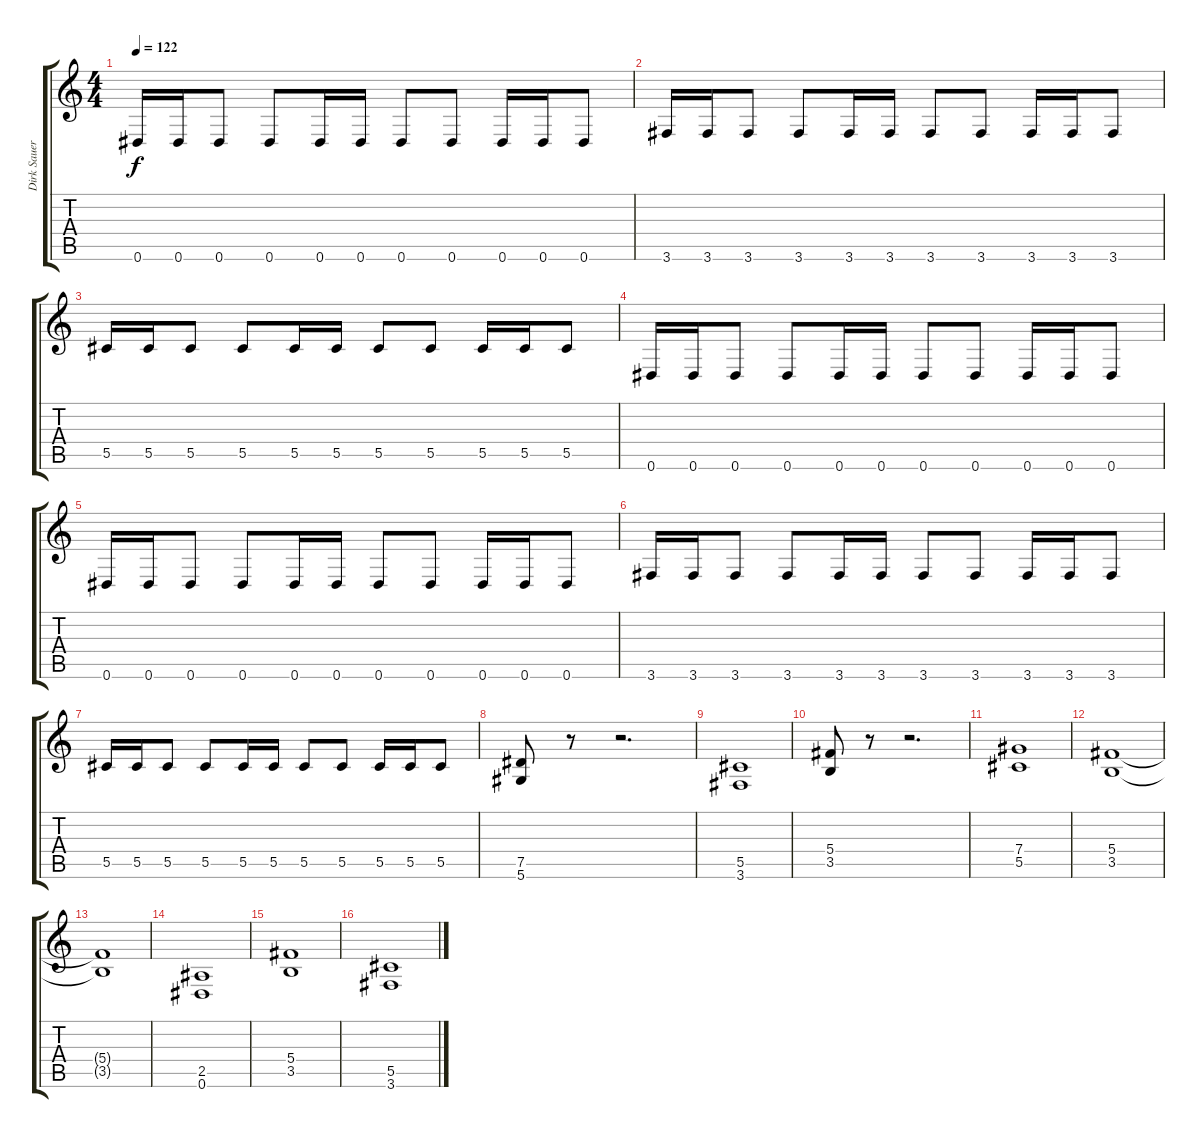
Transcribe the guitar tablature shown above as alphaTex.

\track ("Dirk Sauer" "Dirk Sauer") {instrument distortionguitar}
\staff {score tabs}
\tuning (Eb4 Bb3 Gb3 Db3 Ab2 Eb2) {hide}
\ts (4 4)
\tempo 122
\clef g2
\ks c
0.6.16{dy f} 0.6.16 0.6.8 0.6.8 0.6.16 0.6.16 0.6.8 0.6.8 0.6.16 0.6.16 0.6.8 |
3.6.16 3.6.16 3.6.8 3.6.8 3.6.16 3.6.16 3.6.8 3.6.8 3.6.16 3.6.16 3.6.8 |
5.5.16 5.5.16 5.5.8 5.5.8 5.5.16 5.5.16 5.5.8 5.5.8 5.5.16 5.5.16 5.5.8 |
0.6.16 0.6.16 0.6.8 0.6.8 0.6.16 0.6.16 0.6.8 0.6.8 0.6.16 0.6.16 0.6.8 |
0.6.16 0.6.16 0.6.8 0.6.8 0.6.16 0.6.16 0.6.8 0.6.8 0.6.16 0.6.16 0.6.8 |
3.6.16 3.6.16 3.6.8 3.6.8 3.6.16 3.6.16 3.6.8 3.6.8 3.6.16 3.6.16 3.6.8 |
5.5.16 5.5.16 5.5.8 5.5.8 5.5.16 5.5.16 5.5.8 5.5.8 5.5.16 5.5.16 5.5.8 |
(7.5 5.6).8 r.8 r.2{d} |
(5.5 3.6).1 |
(5.4 3.5).8 r.8 r.2{d} |
(7.4 5.5).1 |
(5.4 3.5).1 |
(5.4{t} 3.5{t}).1 |
(2.5 0.6).1 |
(5.4 3.5).1 |
(5.5 3.6).1
